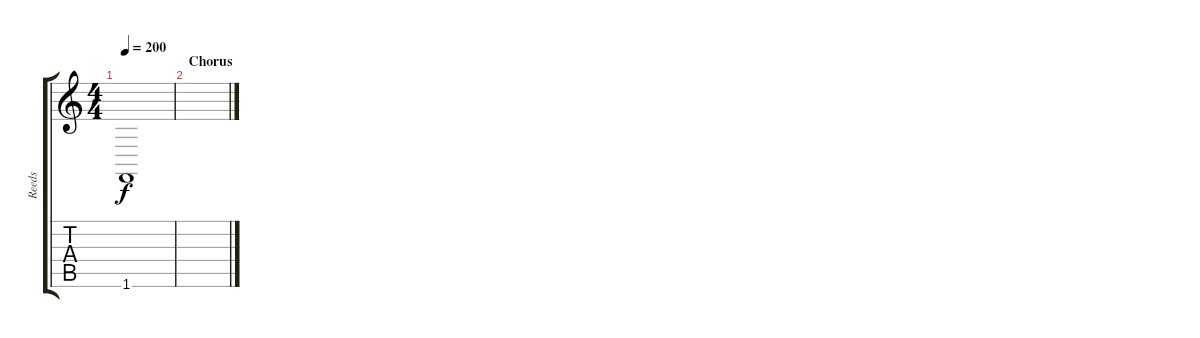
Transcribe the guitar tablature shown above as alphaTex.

\track ("Reeds" "Reeds") {instrument baritonesax}
\staff {score tabs}
\tuning (E4 B3 G3 D3 A2 E2) {hide}
\ts (4 4)
\tempo 200
\clef g2
\ks c
1.6{t}.1{dy f} |
\section ("" "Chorus")
